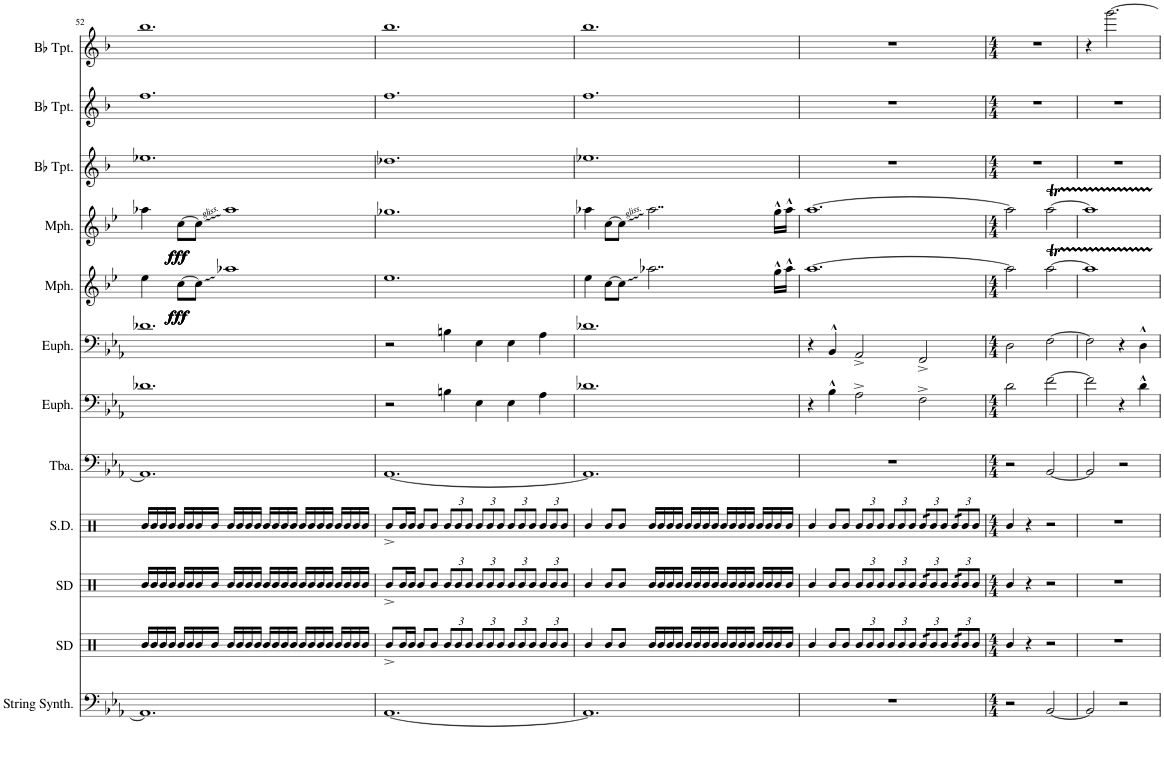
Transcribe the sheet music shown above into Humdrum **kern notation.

**kern	**kern	**kern	**kern	**kern	**dynam	**kern	**dynam	**kern	**kern	**kern
*part9	*part8	*part7	*part6	*part5	*part5	*part4	*part4	*part3	*part2	*part1
*staff9	*staff8	*staff7	*staff6	*staff5	*staff5	*staff4	*staff4	*staff3	*staff2	*staff1
*I"String Synthesizer	*I"Tuba 1	*I"Euphonium	*I"Euphonium 1	*I"Mellophone 2	*	*I"Mellophone 1	*	*I"Bb Trumpet 3	*I"Bb Trumpet 2	*I"Bb Trumpet 1
*I'String Synth.	*I'Tba.	*I'Euph.	*I'Euph.	*I'Mph.	*	*I'Mph.	*	*I'Bb Tpt.	*I'Bb Tpt.	*I'Bb Tpt.
!!LO:PB:g=z
*clefF4	*clefF4	*clefF4	*clefF4	*clefG2	*	*clefG2	*	*clefG2	*clefG2	*clefG2
*	*	*	*	*Trd4c7	*	*Trd4c7	*	*Trd1c2	*Trd1c2	*Trd1c2
*k[b-e-a-]	*k[b-e-a-]	*k[b-e-a-]	*k[b-e-a-]	*k[b-e-]	*	*k[b-e-]	*	*k[b-]	*k[b-]	*k[b-]
*M6/4	*M6/4	*M6/4	*M6/4	*M6/4	*	*M6/4	*	*M6/4	*M6/4	*M6/4
=52	=52	=52	=52	=52	=52	=52	=52	=52	=52	=52
1.AA-]	1.AA-]	1.d-X	1.d-X	4ee-\	.	4aa-X\	.	1.ee-X	1.ff	1.bb-
!	!	!	!	!	!LO:DY:b	!	!	!	!	!
!	!	!	!	!	!LO:DY:n=1:b	!	!	!	!	!
!	!	!	!	!	!LO:DY:n=2:b	!	!	!	!	!
!	!	!	!	!	!LO:DY:n=3:b	!	!LO:DY:b	!	!	!
!	!	!	!	!	!	!	!LO:DY:n=1:b	!	!	!
!	!	!	!	!	!	!	!LO:DY:n=2:b	!	!	!
!	!	!	!	!	!	!	!LO:DY:n=3:b	!	!	!
.	.	.	.	[8cc\L	fff fff fff fff	[8cc\L	fff fff fff fff	.	.	.
.	.	.	.	8cc\J]	.	8cc\J]	.	.	.	.
.	.	.	.	1aa-X	.	1aa-	.	.	.	.
=53	=53	=53	=53	=53	=53	=53	=53	=53	=53	=53
[1.AA-	[1.AA-	2r	2r	1.ee-	.	1.gg-X	.	1.dd-X	1.ff	1.bb-
.	.	4Bn\	4Bn\	.	.	.	.	.	.	.
.	.	4E-\	4E-\	.	.	.	.	.	.	.
.	.	4E-\	4E-\	.	.	.	.	.	.	.
.	.	4A-\	4A-\	.	.	.	.	.	.	.
=54	=54	=54	=54	=54	=54	=54	=54	=54	=54	=54
1.AA-]	1.AA-]	1.d-X	1.d-X	4ee-\	.	4aa-X\	.	1.ee-X	1.ff	1.bb-
.	.	.	.	[8cc\L	.	[8cc\L	.	.	.	.
.	.	.	.	8cc\J]	.	8cc\J]	.	.	.	.
.	.	.	.	2..aa-X\	.	2..aa-\	.	.	.	.
.	.	.	.	16gg^^\LL	.	16gg^^\LL	.	.	.	.
.	.	.	.	16aa-^^\JJ	.	16aa-^^\JJ	.	.	.	.
=55	=55	=55	=55	=55	=55	=55	=55	=55	=55	=55
1.r	1.r	4r	4r	[1.aa	.	[1.aa	.	1.r	1.r	1.r
.	.	4B-^^\	4BB-^^/	.	.	.	.	.	.	.
.	.	2A-^\	2AA-^/	.	.	.	.	.	.	.
.	.	2F^\	2FF^/	.	.	.	.	.	.	.
=56	=56	=56	=56	=56	=56	=56	=56	=56	=56	=56
*M4/4	*M4/4	*M4/4	*M4/4	*M4/4	*	*M4/4	*	*M4/4	*M4/4	*M4/4
2r	2r	2d\	2D\	2aa\]	.	2aa\]	.	1r	1r	1r
[2BB-/	[2BB-/	[2f\	[2F\	[2aat\	.	[2aat\	.	.	.	.
=57	=57	=57	=57	=57	=57	=57	=57	=57	=57	=57
2BB-/]	2BB-/]	2f\]	2F\]	1aaTTT]	.	1aaTTT]	.	1r	1r	4r
.	.	.	.	.	.	.	.	.	.	[2.ggg\
2r	2r	4r	4r	.	.	.	.	.	.	.
.	.	4d^^\	4D^^\	.	.	.	.	.	.	.
=	=	=	=	=	=	=	=	=	=	=
*-	*-	*-	*-	*-	*-	*-	*-	*-	*-	*-
